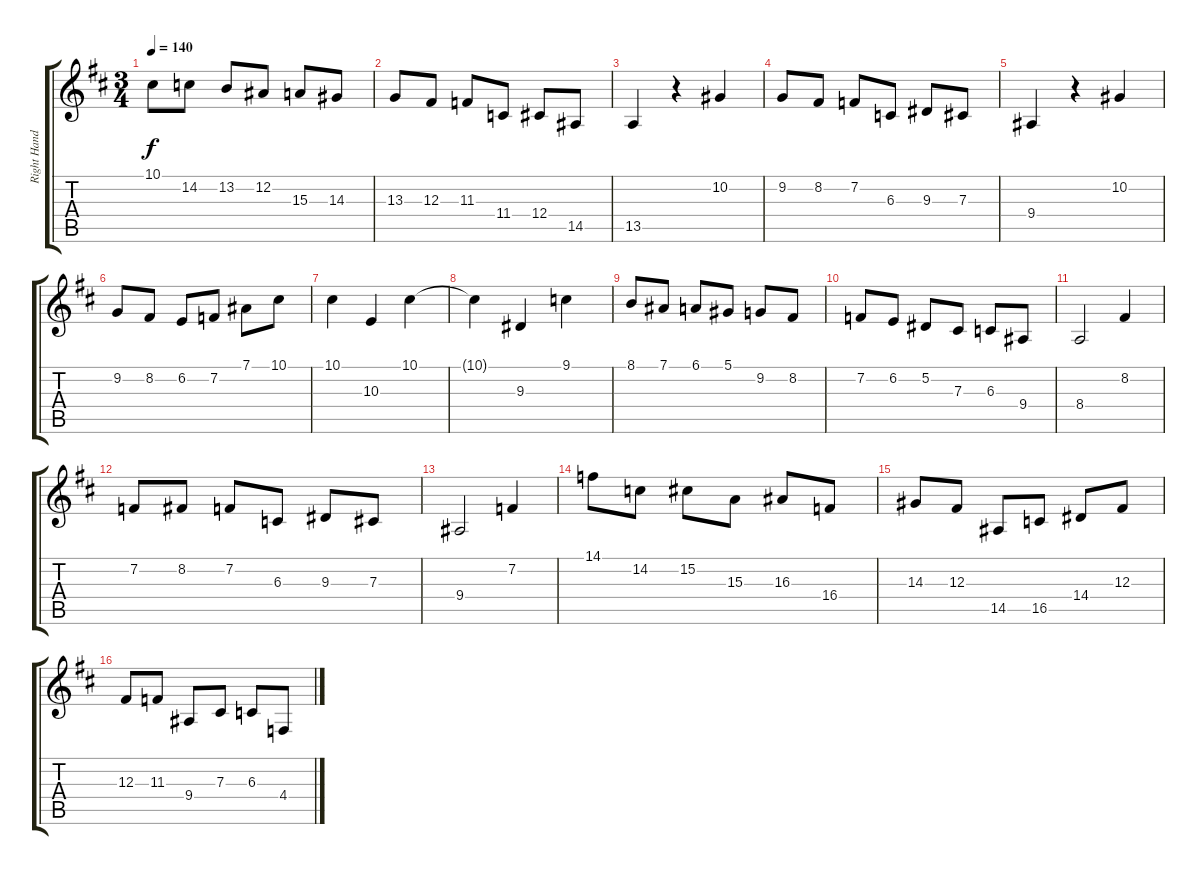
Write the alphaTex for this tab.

\track ("Right Hand Lead" "Right Hand") {instrument acousticgrandpiano}
\staff {score tabs}
\tuning (Eb4 Bb3 Gb3 Db3 Ab2 Eb2) {hide}
\ts (3 4)
\tempo 140
\clef g2
\ks d
10.1.8{dy f} 14.2.8 13.2.8 12.2.8 15.3.8 14.3.8 |
13.3.8 12.3.8 11.3.8 11.4.8 12.4.8 14.5.8 |
13.5.4 r.4 10.2.4 |
9.2.8 8.2.8 7.2.8 6.3.8 9.3.8 7.3.8 |
9.4.4 r.4 10.2.4 |
9.2.8 8.2.8 6.2.8 7.2.8 7.1.8 10.1.8 |
10.1.4 10.3.4 10.1.4 |
10.1{t}.4 9.3.4 9.1.4 |
8.1.8 7.1.8 6.1.8 5.1.8 9.2.8 8.2.8 |
7.2.8 6.2.8 5.2.8 7.3.8 6.3.8 9.4.8 |
8.4.2 8.2.4 |
7.2.8 8.2.8 7.2.8 6.3.8 9.3.8 7.3.8 |
9.4.2 7.2.4 |
14.1.8 14.2.8 15.2.8 15.3.8 16.3.8 16.4.8 |
14.3.8 12.3.8 14.5.8 16.5.8 14.4.8 12.3.8 |
12.3.8 11.3.8 9.4.8 7.3.8 6.3.8 4.4.8
